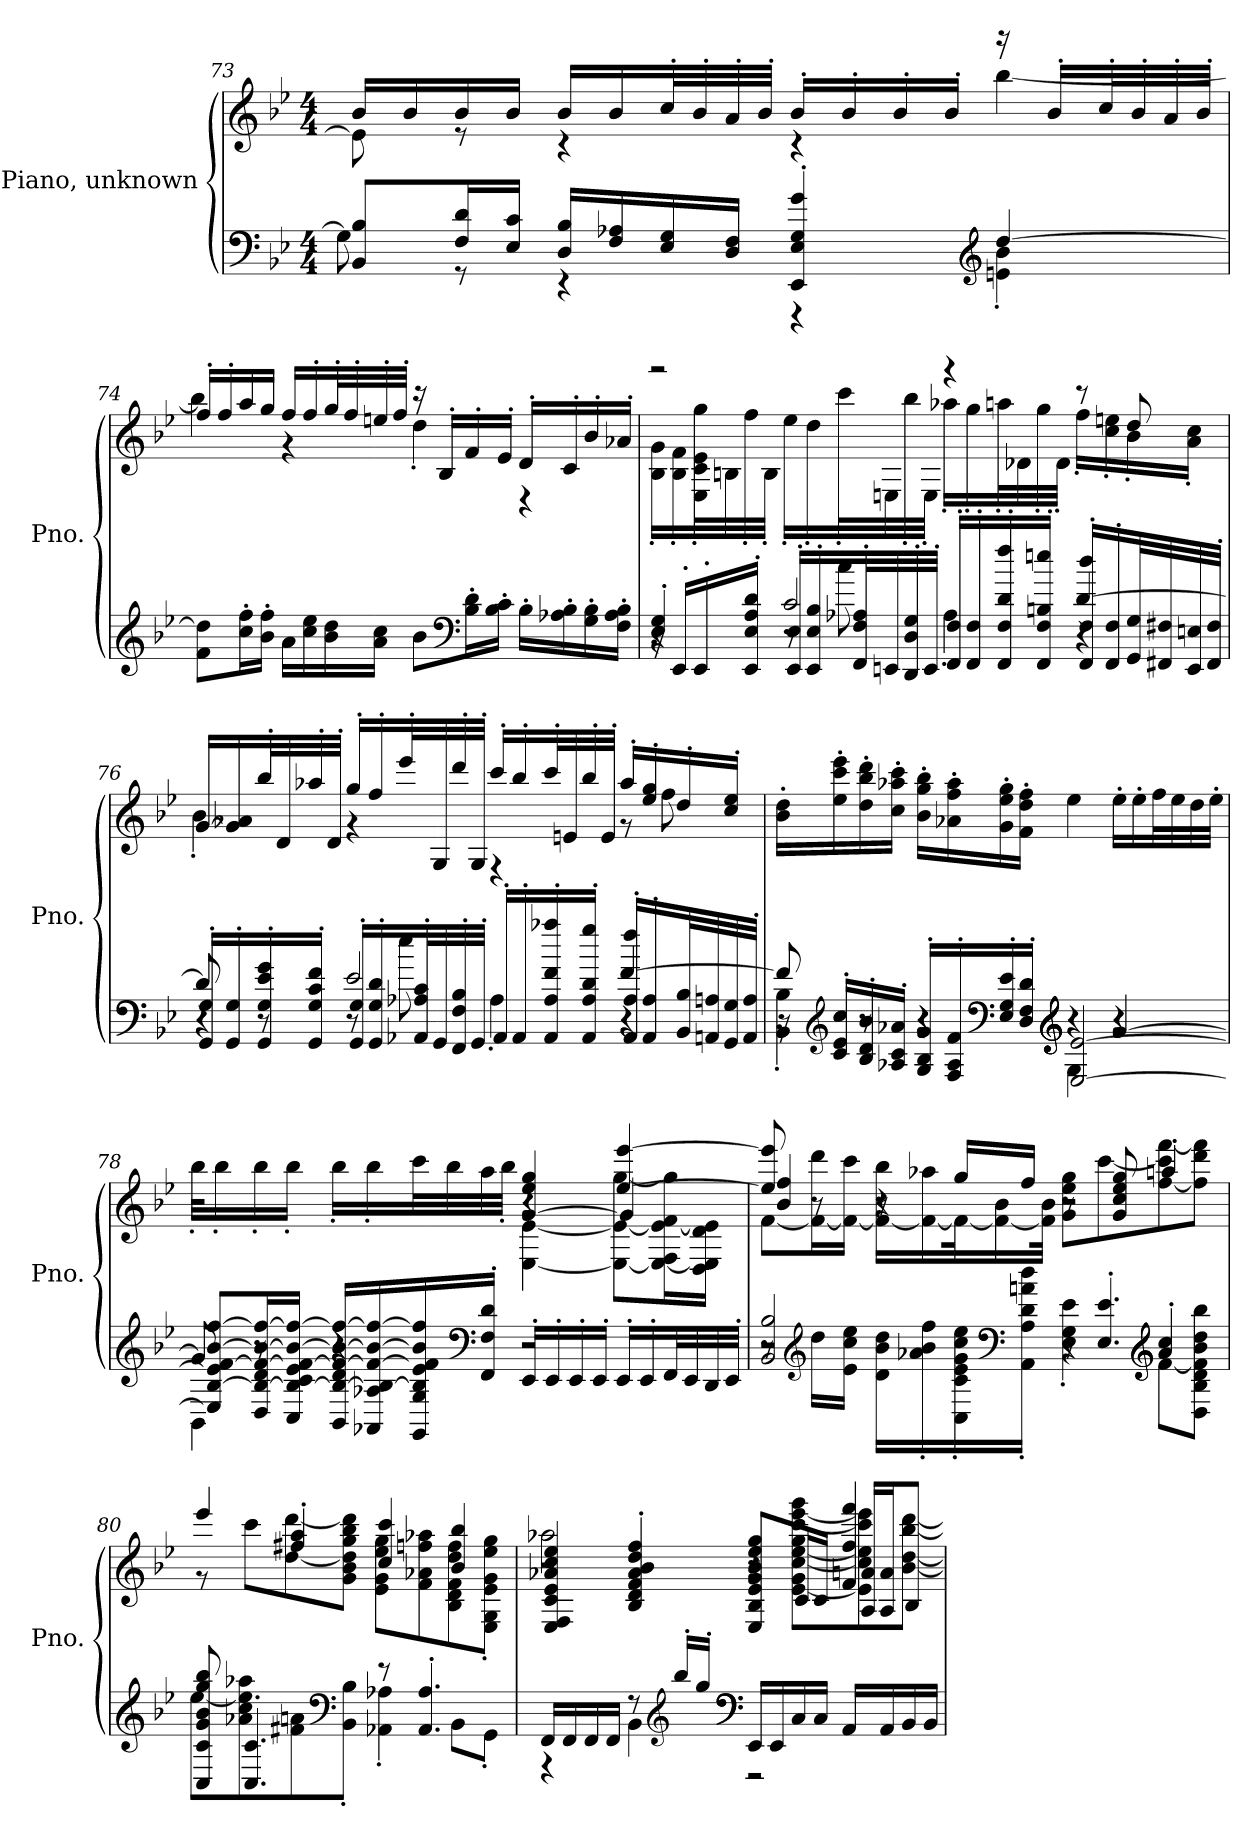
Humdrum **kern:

**kern	**kern
*part1	*part1
*staff2	*staff1
*I"Piano, unknown	*
*I'Pno.	*
*clefF4	*clefG2
*k[b-e-]	*k[b-e-]
*M4/4	*M4/4
=73	=73
*^	*^
8BB-/ 8B-/L	8G\]	16b-/LL	8e-\]
.	.	16b-/	.
16F/ 16d/L	8r	16b-/	8r
16E-/ 16c/JJ	.	16b-/JJ	.
16D/ 16B-/LL	4r	16b-/LL	4r
16F/ 16A-X/	.	16b-/	.
16E-/ 16G/	.	32cc'/L	.
.	.	32b-'/	.
16D/ 16F/JJ	.	32a'/	.
.	.	32b-'/JJJ	.
4EE-/' 4E-/' 4G/' 4g/'	4r	16b-'/LL	4r
.	.	16b-'/	.
.	.	16b-'/	.
.	.	16b-'/JJ	.
*clefG2	*	*	*
[4dd/	4en\' 4b-\'	16r	[4bb-\
.	.	16b-'/LL	.
.	.	32cc'/L	.
.	.	32b-'/	.
.	.	32a'/	.
.	.	32b-'/JJJ	.
*v	*v	*	*
!!LO:LB:g=z	!!
=74	=74	=74
8f\ 8dd\]L	16ff'/LL	4bb-\]
.	16ff'/	.
16cc\' 16ff\'L	16aa/	.
16b-\' 16ff\'JJ	16gg/JJ	.
16a\LL	16ff/LL	4r
16cc\ 16ee-\	16ff'/	.
16b-\ 16dd\	32gg'/L	.
.	32ff'/	.
16a\ 16cc\JJ	32een'/	.
.	32ff'/JJJ	.
8b-\L	16r	4dd'\
.	16B-'/LL	.
*clefF4	*	*
16B-\' 16d\'L	16f'/	.
16B-\' 16c\'JJ	16e-'/JJ	.
16B-'\LL	16d'/LL	4r
16A-X\' 16B-\'	16c'/	.
16G\' 16B-\'	16b-'/	.
16F\' 16A-\' 16B-\'JJ	16a-X'/JJ	.
!!LO:LB:g=z	!!
=75	=75	=75
*^	*	*
*	*^	*	*
4E-/' 4G/'	4r	16r	2r	16B-\' 16g\'LL
.	.	16EE-'/LL	.	16B-\' 16f\'
.	.	16EE-'/	.	32E-\' 32c\' 32e-\' 32gg\'L
.	.	.	.	32Bn\
.	.	16EE-/' 16E-/' 16A/' 16d/'JJ	.	32ff'\
.	.	.	.	32B'\JJJ
2c/	8r	16EE-/' 16E-/'LL	.	16ee-'\LL
.	.	16EE-/' 16E-/' 16B-/'	.	16dd'\
.	8cc\	32FF/' 32F/' 32A-X/'L	.	32ccc'\L
.	.	32EEn/	.	32En\
.	.	32DD/' 32D/' 32G/'	.	32bb-'\
.	.	32EE'/JJJ	.	32E'\JJJ
.	4A-'\	16FF/' 16F/'LL	4r	16aa-X'\LL
.	.	16FF/' 16F/'	.	16gg'\
.	.	16FF/' 16F/' 16d/' 16ff/'	.	32aan'\L
.	.	.	.	32d-X\
.	.	16FF/' 16F/' 16Bn/' 16een/'JJ	.	32gg'\
.	.	.	.	32d-'\JJJ
[4d/	4r	16FF/' 16F/' 16dd/'LL	8r	16ff'\LL
.	.	16FF/' 16F/'	.	16cc\' 16een\'
.	.	32GG/ 32G/L	8dd/	16b-'\
.	.	32FF#X/ 32F#X/	.	.
.	.	32EE/ 32En/	.	16a\' 16cc\'JJ
.	.	32FF#/' 32F#/'JJJ	.	.
!!LO:LB:g=z	!!
=76	=76	=76	=76	=76
8d/]	4r	16GG/' 16G/'LL	[16g/LL	4b-'\
.	.	16GG/' 16G/'	16g/] 16a-X/	.
8r	.	16GG/' 16G/' 16e-/' 16g/'	32bb-'/L	.
.	.	.	32d/	.
.	.	16GG/' 16G/' 16c/' 16f/'JJ	32aa-X'/	.
.	.	.	32d'/JJJ	.
2e-/	8r	16GG/' 16G/'LL	16gg'/LL	4r
.	.	16GG/' 16G/' 16d/'	16ff'/	.
.	8ee-\	32AA-X/' 32A-X/' 32c/'L	32eee-'/L	.
.	.	32GG/	32G/	.
.	.	32FF/' 32F/' 32B-/'	32ddd'/	.
.	.	32GG'/JJJ	32G'/JJJ	.
.	4A-'\	16AA-'/LL	16ccc'/LL	4r
.	.	16AA-'/	16bb-'/	.
.	.	16AA-/' 16A-/' 16f/' 16aa-X/'	32ccc'/L	.
.	.	.	32en/	.
.	.	16AA-/' 16A-/' 16d/' 16gg/'JJ	32bb-'/	.
.	.	.	32e'/JJJ	.
[4f/	4r	16AA-/' 16A-/' 16ff/'LL	16aa-'/LL	8r
.	.	16AA-/' 16A-/'	16ee-/' 16gg/'	.
.	.	32BB-/ 32B-/L	16dd'/	8ff\
.	.	32AAn/ 32An/	.	.
.	.	32GG/ 32G/	16cc/' 16ee-/'JJ	.
.	.	32AA/' 32A/'JJJ	.	.
*	*	*	*v	*v
!!LO:LB:g=z
=77	=77	=77	=77
8f/]	4BB-\' 4B-\'	16r	16b-\' 16dd\'LL
*clefG2	*	*	*
.	.	16c/' 16e-/' 16cc/'LL	16ee-\' 16ccc\' 16eee-\'
8r	.	16B-/' 16d/' 16b-/'	16dd\' 16bb-\' 16ddd\'
.	.	16A-X/' 16c/' 16a-X/'JJ	16cc\' 16aa-X\' 16ccc\'JJ
4r	4r	16G/' 16B-/' 16g/'LL	16b-\' 16gg\' 16bb-\'LL
.	.	16F/' 16A-/' 16f/'	16a-X\' 16ff\' 16aa-\'
*clefF4	*	*	*
.	.	16E-/' 16G/' 16e-/'	16g\' 16ee-\' 16gg\'
.	.	16D/' 16F/' 16d/'JJ	16f\' 16dd\' 16ff\'JJ
*clefG2	*	*	*
4r	4G\	[2E-/ [2e-/	4ee-\
[4g/	4r	.	16ee-'\LL
.	.	.	16ee-'\
.	.	.	32ff\L
.	.	.	32ee-\
.	.	.	32dd\
.	.	.	32ee-'\JJJ
!!LO:PB:g=z
=78	=78	=78	=78
*	*	*	*^
*	*	*	*	*^
8g/]	4BB-\	8E-/] [8B-/ 8e-/] [8f/ [8b-/ [8ff/L	2r	16bb-'\LL	2r
.	.	.	.	16bb-'\	.
8r	.	16D/ 16B-/_ 16d/ 16f/_ 16b-/_ 16ff/_L	.	16bb-'\	.
.	.	16C/ 16B-/_ 16c/ 16e-/ 16f/_ 16b-/_ 16ff/_JJ	.	16bb-'\JJ	.
4r	4r	16BB-/ 16B-/_ 16d/ 16f/_ 16b-/_ 16ff/_LL	.	16bb-'\LL	.
.	.	16AA-X/ 16A-X/ 16B-/_ 16f/_ 16b-/_ 16ff/_	.	16bb-'\	.
.	.	16GG/ 16G/ 16B-/] 16e-/ 16f/] 16b-/] 16ff/]	.	32ccc\L	.
.	.	.	.	32bb-\	.
*clefF4	*	*	*	*	*
.	.	16FF/' 16F/' 16d/'JJ	.	32aa\	.
.	.	.	.	32bb-'\JJJ	.
2r	2r	16EE-'/LL	4r	[4E-\ [4e-\	[4g/ 4ee-/ 4gg/
.	.	16EE-'/	.	.	.
.	.	16EE-'/	.	.	.
.	.	16EE-'/JJ	.	.	.
.	.	16EE-'/LL	[4ee-/ [4eee-/	8E-\_ 8e-\_ [8gg\L	4g/]
.	.	16EE-'/	.	.	.
.	.	32FF/L	.	16E-\_ 16F\ 16e-\_ 16f\ 16gg\]L	.
.	.	32EE-/	.	.	.
.	.	32DD/	.	16D\ 16E-\] 16d\ 16e-\]JJ	.
.	.	32EE-'/JJJ	.	.	.
!!LO:LB:g=z	!!	!!
=79	=79	=79	=79	=79	=79
2r	8r	2BB-/ 2B-/	8ee-/] 8eee-/]	[8f\L	4b-/ 4ff/
*clefG2	*	*	*	*	*
.	16dd\LL	.	8r	16f\_ 16ddd\L	.
.	16e-\ 16cc\ 16ee-\JJ	.	.	16f\_ 16ccc\JJ	.
.	16d\ 16b-\ 16dd\LL	.	4r	16f\_ 16bb-\LL	8r
.	16a-X\' 16b-\' 16ff\'	.	.	16f\_ 16aa-X\	.
.	16C\' 16c\' 16e-\' 16g\' 16cc\' 16ee-\'	.	.	32f\K_	16gg/LL
.	.	.	.	16f\_ 16b-\	.
*clefF4	*	*	*	*	*
.	16AA\' 16A\' 16d\' 16an\' 16dd\'JJ	.	.	.	16ff/JJ
.	.	.	.	32f\] 32b-\JJk	.
4r	4E-\' 4G\' 4e-\'	8r	2r	8g\ 8ee-\ 8gg\L	8r
.	.	4.E-/' 4.e-/'	.	[8ccc\	8g/ 8cc/ 8ee-/ 8gg/
*clefG2	*	*	*	*	*
4a/' 4cc/'	[8f\L	.	.	[8ff\ 8ccc\] [8fff\	4aan'/
.	8D\ 8B-\ 8d\ 8f\] 8b-\ 8dd\ 8bb-\J	.	.	8ff\] 8ddd\ 8fff\]J	.
*	*v	*v	*	*	*
*	*	*	*v	*v
=80	=80	=80	=80
8C/ 8c/ 8g/ 8b-/ 8gg/ 8bb-/	[8ee-\L	4eee-/	8r
4.C/' 4.c/'	8a-X\ 8cc\ 8ee-\] 8aa-X\	.	8ccc\L
.	8f#X\ 8an\	4ff#X/' 4aa/'	[8dd\ [8ddd\
*clefF4	*	*	*
.	8BB-\' 8B-\'J	.	8g\ 8b-\ 8dd\] 8gg\ 8bb-\ 8ddd\]J
8r	4AA-X\' 4A-X\'	4cc/ 4ccc/	8e-\ 8g\ 8ee-\ 8gg\L
4.AA-/' 4.A-/'	.	.	8f\ 8a-X\ 8ffn\ 8aa-X\
.	8BB-\L	4b-/ 4bb-/	8B-\ 8d\ 8f\ 8dd\ 8ff\
.	8GG'\J	.	8E-\' 8G\' 8e-\' 8g\' 8ee-\' 8gg\'J
!!LO:LB:g=z
=81	=81	=81	=81
*	*	*	*^
16FF/LL	4r	2r	2aa-X\	4E-/ 4F/ 4c/ 4e-/ 4a-X/ 4cc/ 4ee-/
16FF/	.	.	.	.
16FF/	.	.	.	.
16FF/JJ	.	.	.	.
8r	4BB-\	.	.	4B-/' 4d/' 4f/' 4a-/' 4b-/' 4dd/' 4ff/'
*clefG2	*	*	*	*
16bb-'/LL	.	.	.	.
16gg'/JJ	.	.	.	.
*clefF4	*	*	*	*
16EE-/LL	2r	4r	8r	8E-/ 8B-/ 8e-/ 8g/ 8b-/ 8ee-/ 8gg/L
16EE-/	.	.	.	.
16C/	.	.	[8e-\ 8g\ [8cc\ [8ee-\ 8gg\ [8ccc\ [8eee-\ 8ggg\L	16c/L
16C/JJ	.	.	.	16c/JJ
16AA/LL	.	4f/ 4ff/ 4fff/	8e-\] 8cc\] 8ee-\] 8ccc\] 8eee-\]	16A/ 16an/LL
16AA/	.	.	.	16A/ 16a/J
16BB-/	.	.	[8b-\ [8dd\ [8bb-\ [8ddd\J	8B-/J
16BB-/JJ	.	.	.	.
*v	*v	*	*	*
*	*v	*v	*v
=	=
*-	*-
